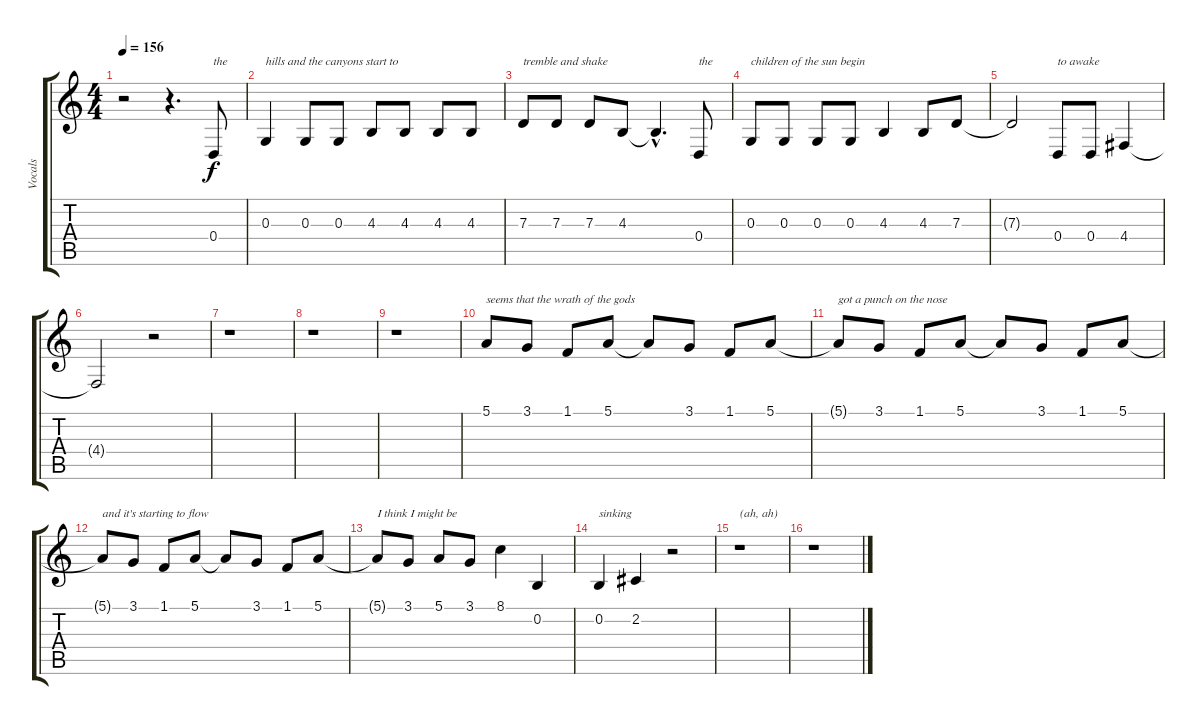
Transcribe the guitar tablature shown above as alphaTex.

\track ("Vocals" "Vocals") {instrument cello}
\staff {score tabs}
\tuning (E4 B3 G3 D3 A2 E2) {hide}
\ts (4 4)
\tempo 156
\clef g2
\ks c
r.2{dy f} r.4{d} 0.4.8{txt "the"} |
0.3.4{txt "hills and the canyons start to"} 0.3.8 0.3.8 4.3.8 4.3.8 4.3.8 4.3.8 |
7.3.8{txt "tremble and shake"} 7.3.8 7.3.8 4.3.8 4.3{hac t}.4{d} 0.4.8{txt "the"} |
0.3.8{txt "children of the sun begin"} 0.3.8 0.3.8 0.3.8 4.3.4 4.3.8 7.3.8 |
7.3{t}.2 0.4.8{txt "to awake"} 0.4.8 4.4.4 |
4.4{t}.2 r.2 |
r.1 |
r.1 |
r.1 |
5.1.8{txt "seems that the wrath of the gods"} 3.1.8 1.1.8 5.1.8 5.1{t}.8 3.1.8 1.1.8 5.1.8 |
5.1{t}.8{txt "got a punch on the nose"} 3.1.8 1.1.8 5.1.8 5.1{t}.8 3.1.8 1.1.8 5.1.8 |
5.1{t}.8{txt "and it's starting to flow"} 3.1.8 1.1.8 5.1.8 5.1{t}.8 3.1.8 1.1.8 5.1.8 |
5.1{t}.8{txt "I think I might be"} 3.1.8 5.1.8 3.1.8 8.1.4 0.2.4 |
0.2.4{txt "sinking"} 2.2.4 r.2 |
r.1{txt "(ah, ah)"} |
r.1
